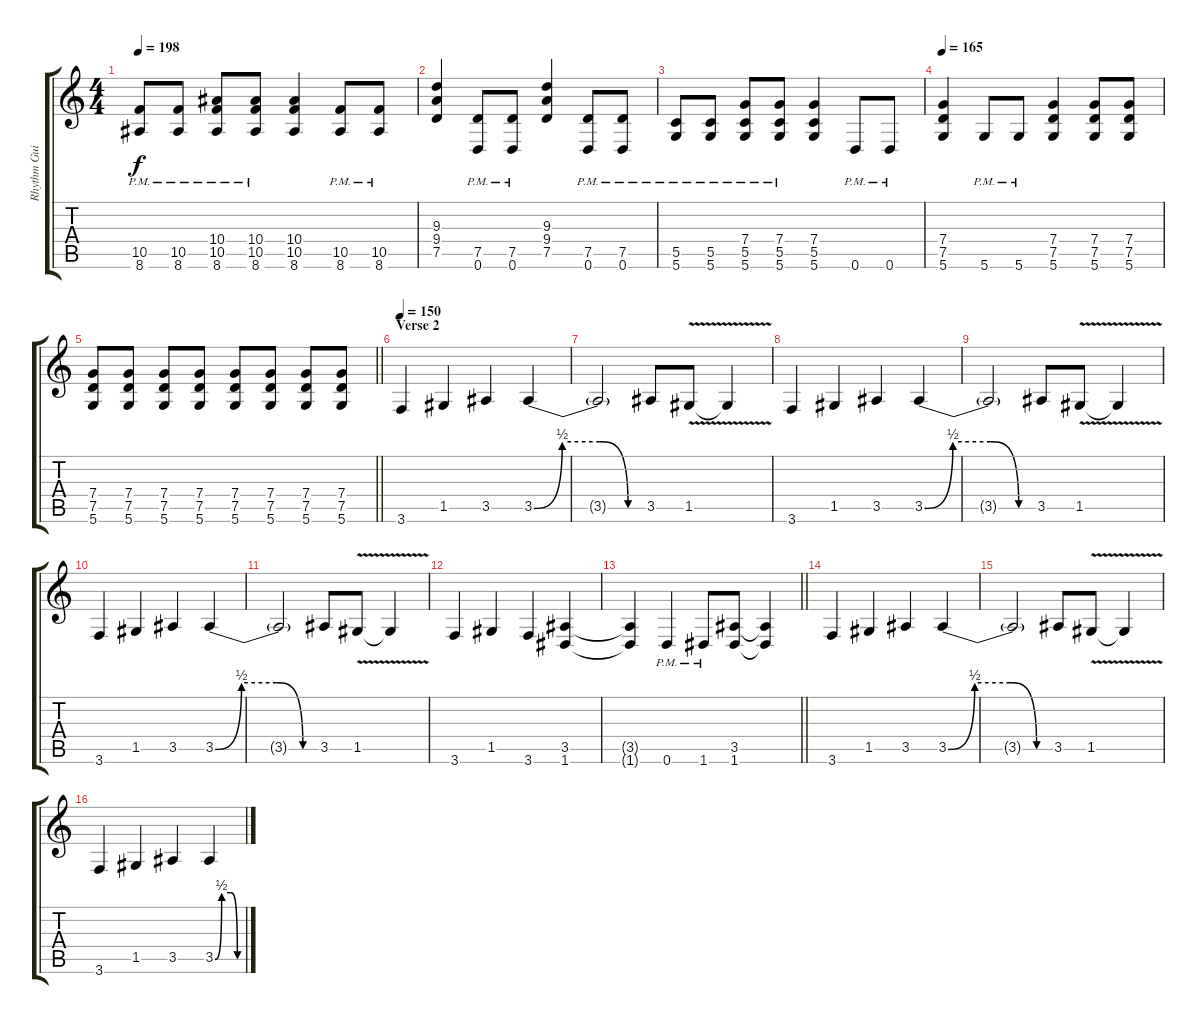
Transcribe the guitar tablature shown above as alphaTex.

\track ("Rhythm Guitar" "Rhythm Gui") {instrument distortionguitar}
\staff {score tabs}
\tuning (D4 A3 F3 C3 G2 D2) {hide}
\ts (4 4)
\tempo 198
\clef g2
\ks c
(10.5{pm} 8.6{pm}).8{dy f} (10.5{pm} 8.6{pm}).8 (10.4{pm} 10.5 8.6{pm}).8 (10.4{pm} 10.5 8.6).8 (10.4 10.5 8.6).4 (10.5{pm} 8.6{pm}).8 (10.5{pm} 8.6{pm}).8 |
(9.3 9.4 7.5).4 (7.5{pm} 0.6{pm}).8 (7.5{pm} 0.6{pm}).8 (9.3 9.4 7.5).4 (7.5{pm} 0.6{pm}).8 (7.5{pm} 0.6{pm}).8 |
(5.5{pm} 5.6{pm}).8 (5.5{pm} 5.6{pm}).8 (7.4{pm} 5.5 5.6{pm}).8 (7.4 5.5{pm} 5.6{pm}).8 (7.4 5.5 5.6).4 0.6{pm}.8 0.6{pm}.8 |
\tempo 165
(7.4 7.5 5.6).4 5.6{pm}.8 5.6{pm}.8 (7.4 7.5 5.6).4 (7.4 7.5 5.6).8 (7.4 7.5 5.6).8 |
\barLineRight lightlight
(7.4 7.5 5.6).8 (7.4 7.5 5.6).8 (7.4 7.5 5.6).8 (7.4 7.5 5.6).8 (7.4 7.5 5.6).8 (7.4 7.5 5.6).8 (7.4 7.5 5.6).8 (7.4 7.5 5.6).8 |
\section ("" "Verse 2")
\tempo 150
3.6.4 1.5.4 3.5.4 3.5{be (custom 0 0 15 2 35 2 50 0 60 0)}.4 |
3.5{t}.2 3.5.8 1.5{v}.8 1.5{t}.4 |
3.6.4 1.5.4 3.5.4 3.5{be (custom 0 0 15 2 35 2 50 0 60 0)}.4 |
3.5{t}.2 3.5.8 1.5{v}.8 1.5{t}.4 |
3.6.4 1.5.4 3.5.4 3.5{be (custom 0 0 15 2 35 2 50 0 60 0)}.4 |
3.5{t}.2 3.5.8 1.5{v}.8 1.5{t}.4 |
3.6.4 1.5.4 3.6.4 (3.5 1.6).4 |
\barLineRight lightlight
(3.5{t} 1.6{t}).4 0.6{pm}.4 1.6{pm}.8 (3.5 1.6).8 (3.5{t} 1.6{t}).4 |
3.6.4 1.5.4 3.5.4 3.5{be (custom 0 0 15 2 35 2 50 0 60 0)}.4 |
3.5{t}.2 3.5.8 1.5{v}.8 1.5{t}.4 |
3.6.4 1.5.4 3.5.4 3.5{be (custom 0 0 15 2 35 2 50 0 60 0)}.4
